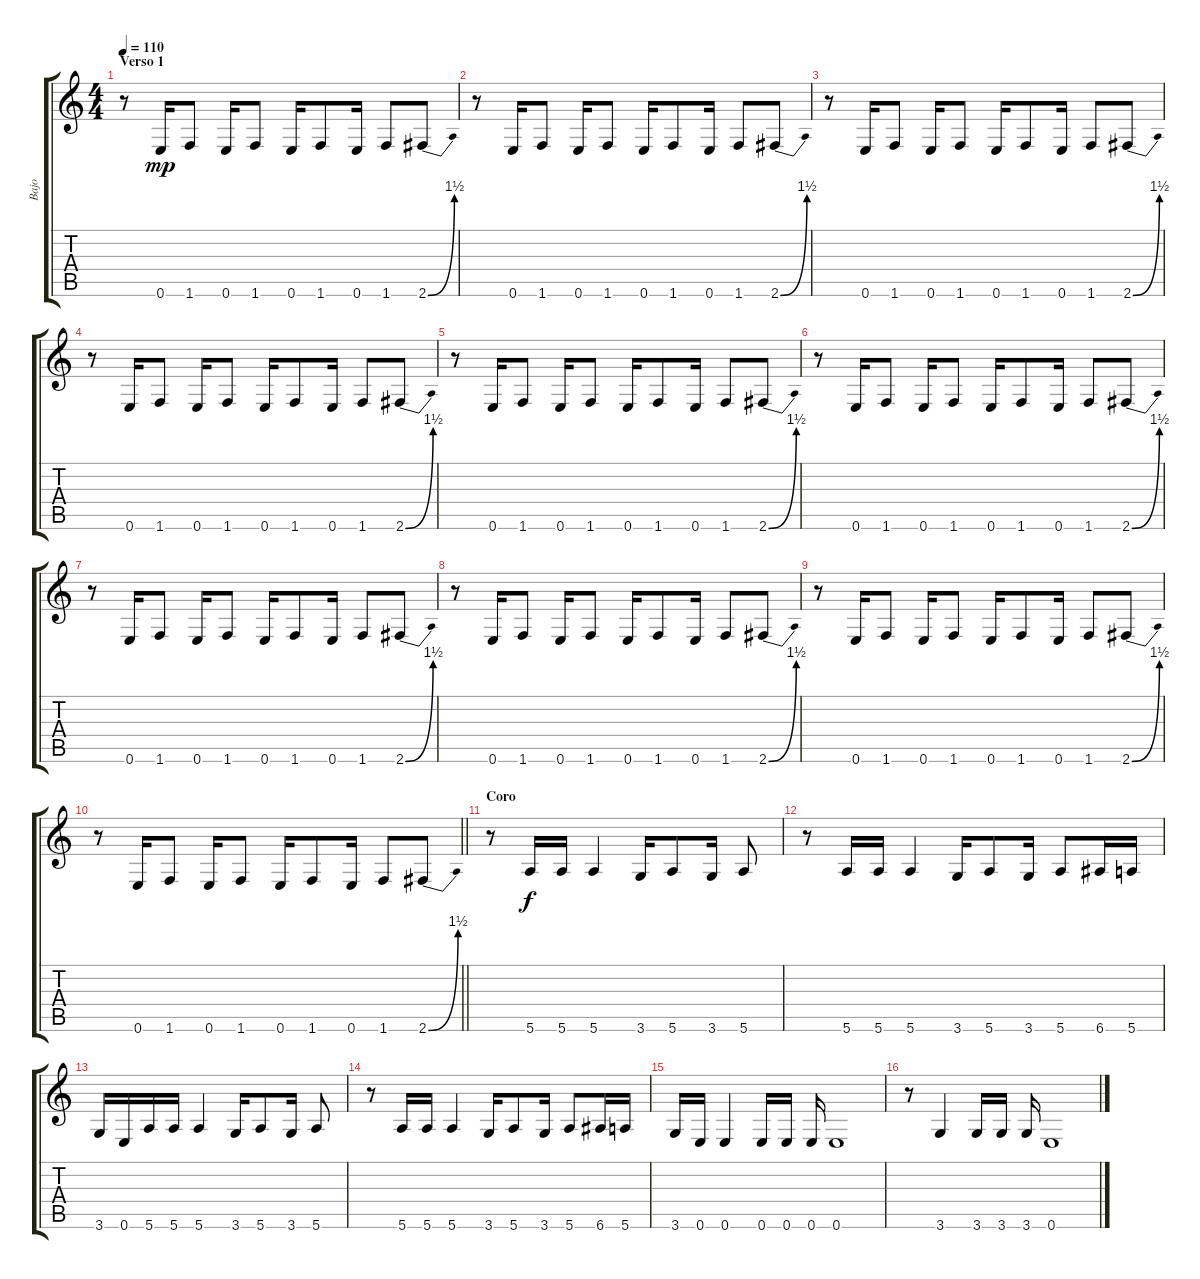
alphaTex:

\track ("Bajo" "Bajo") {instrument electricbassfinger}
\staff {score tabs}
\tuning (E4 B3 G3 D3 A2 E2) {hide}
\ts (4 4)
\section ("" "Verso 1")
\tempo 110
\clef g2
\ks c
r.8{dy mf} 0.6.16{dy mp} 1.6.8 0.6.16 1.6.8 0.6.16 1.6.8 0.6.16 1.6.8 2.6{be (bend 0 0 60 6)}.8 |
r.8 0.6.16 1.6.8 0.6.16 1.6.8 0.6.16 1.6.8 0.6.16 1.6.8 2.6{be (bend 0 0 60 6)}.8 |
r.8 0.6.16 1.6.8 0.6.16 1.6.8 0.6.16 1.6.8 0.6.16 1.6.8 2.6{be (bend 0 0 60 6)}.8 |
r.8 0.6.16 1.6.8 0.6.16 1.6.8 0.6.16 1.6.8 0.6.16 1.6.8 2.6{be (bend 0 0 60 6)}.8 |
r.8 0.6.16 1.6.8 0.6.16 1.6.8 0.6.16 1.6.8 0.6.16 1.6.8 2.6{be (bend 0 0 60 6)}.8 |
r.8 0.6.16 1.6.8 0.6.16 1.6.8 0.6.16 1.6.8 0.6.16 1.6.8 2.6{be (bend 0 0 60 6)}.8 |
r.8 0.6.16 1.6.8 0.6.16 1.6.8 0.6.16 1.6.8 0.6.16 1.6.8 2.6{be (bend 0 0 60 6)}.8 |
r.8 0.6.16 1.6.8 0.6.16 1.6.8 0.6.16 1.6.8 0.6.16 1.6.8 2.6{be (bend 0 0 60 6)}.8 |
r.8 0.6.16 1.6.8 0.6.16 1.6.8 0.6.16 1.6.8 0.6.16 1.6.8 2.6{be (bend 0 0 60 6)}.8 |
\barLineRight lightlight
r.8 0.6.16 1.6.8 0.6.16 1.6.8 0.6.16 1.6.8 0.6.16 1.6.8 2.6{be (bend 0 0 60 6)}.8 |
\section ("" "Coro")
r.8 5.6.16{dy f} 5.6.16 5.6.4 3.6.16 5.6.8 3.6.16 5.6.8 |
r.8 5.6.16 5.6.16 5.6.4 3.6.16 5.6.8 3.6.16 5.6.8 6.6.16 5.6.16 |
3.6.16 0.6.16 5.6.16 5.6.16 5.6.4 3.6.16 5.6.8 3.6.16 5.6.8 |
r.8 5.6.16 5.6.16 5.6.4 3.6.16 5.6.8 3.6.16 5.6.8 6.6.16 5.6.16 |
3.6.16 0.6.16 0.6.4 0.6.16 0.6.16 0.6.16 0.6.1 |
r.8 3.6.4 3.6.16 3.6.16 3.6.16 0.6.1
